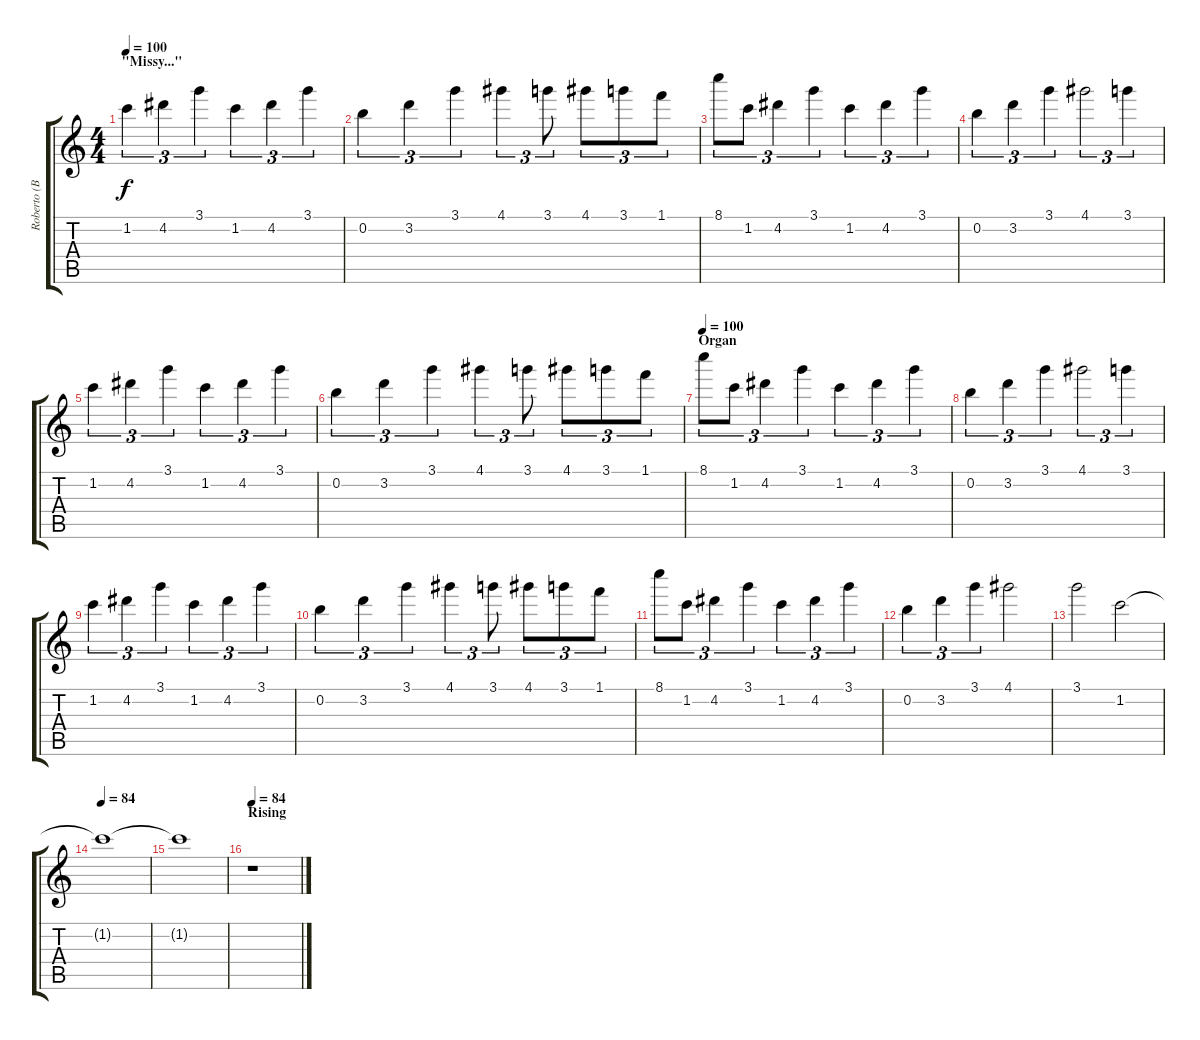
\track ("Roberto (Bell)" "Roberto (B") {instrument tinklebell}
\staff {score tabs}
\tuning (E6 B5 G5 D5 A4 E4) {hide}
\ts (4 4)
\section ("" "\"Missy...\"")
\tempo 100
\clef g2
\ks c
1.2.4{tu (3 2) dy f} 4.2.4{tu (3 2)} 3.1.4{tu (3 2)} 1.2.4{tu (3 2)} 4.2.4{tu (3 2)} 3.1.4{tu (3 2)} |
0.2.4{tu (3 2)} 3.2.4{tu (3 2)} 3.1.4{tu (3 2)} 4.1.4{tu (3 2)} 3.1.8{tu (3 2)} 4.1.8{tu (3 2)} 3.1.8{tu (3 2)} 1.1.8{tu (3 2)} |
8.1.8{tu (3 2)} 1.2.8{tu (3 2)} 4.2.4{tu (3 2)} 3.1.4{tu (3 2)} 1.2.4{tu (3 2)} 4.2.4{tu (3 2)} 3.1.4{tu (3 2)} |
0.2.4{tu (3 2)} 3.2.4{tu (3 2)} 3.1.4{tu (3 2)} 4.1.2{tu (3 2)} 3.1.4{tu (3 2)} |
1.2.4{tu (3 2)} 4.2.4{tu (3 2)} 3.1.4{tu (3 2)} 1.2.4{tu (3 2)} 4.2.4{tu (3 2)} 3.1.4{tu (3 2)} |
0.2.4{tu (3 2)} 3.2.4{tu (3 2)} 3.1.4{tu (3 2)} 4.1.4{tu (3 2)} 3.1.8{tu (3 2)} 4.1.8{tu (3 2)} 3.1.8{tu (3 2)} 1.1.8{tu (3 2)} |
\section ("" "Organ")
\tempo 100
8.1.8{tu (3 2)} 1.2.8{tu (3 2)} 4.2.4{tu (3 2)} 3.1.4{tu (3 2)} 1.2.4{tu (3 2)} 4.2.4{tu (3 2)} 3.1.4{tu (3 2)} |
0.2.4{tu (3 2)} 3.2.4{tu (3 2)} 3.1.4{tu (3 2)} 4.1.2{tu (3 2)} 3.1.4{tu (3 2)} |
1.2.4{tu (3 2)} 4.2.4{tu (3 2)} 3.1.4{tu (3 2)} 1.2.4{tu (3 2)} 4.2.4{tu (3 2)} 3.1.4{tu (3 2)} |
0.2.4{tu (3 2)} 3.2.4{tu (3 2)} 3.1.4{tu (3 2)} 4.1.4{tu (3 2)} 3.1.8{tu (3 2)} 4.1.8{tu (3 2)} 3.1.8{tu (3 2)} 1.1.8{tu (3 2)} |
8.1.8{tu (3 2)} 1.2.8{tu (3 2)} 4.2.4{tu (3 2)} 3.1.4{tu (3 2)} 1.2.4{tu (3 2)} 4.2.4{tu (3 2)} 3.1.4{tu (3 2)} |
0.2.4{tu (3 2)} 3.2.4{tu (3 2)} 3.1.4{tu (3 2)} 4.1.2 |
3.1.2 1.2.2 |
\tempo 84
1.2{t}.1 |
1.2{t}.1{volume 0} |
\section ("" "Rising")
\tempo 84
r.1
